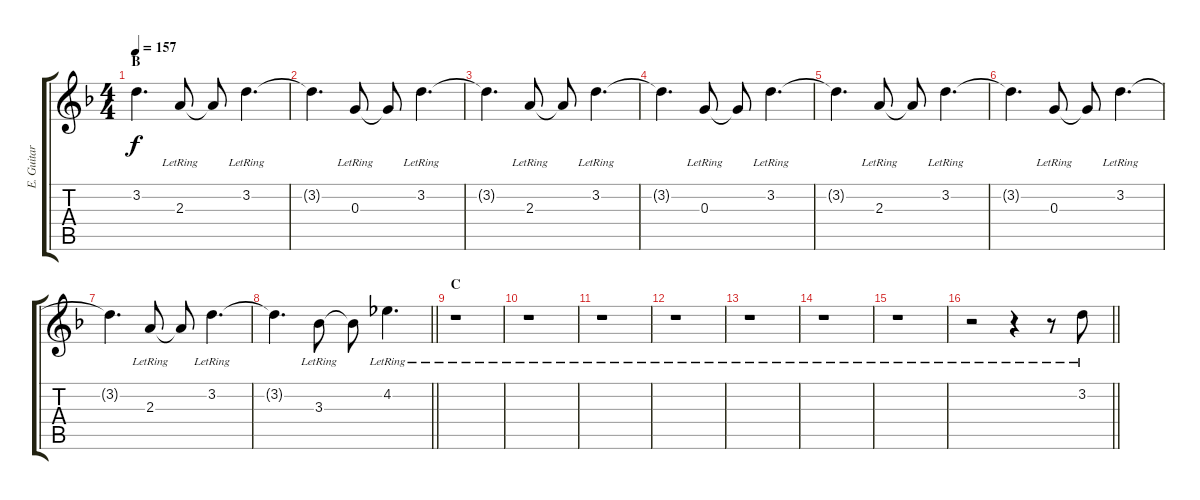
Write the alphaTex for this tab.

\track ("E. Guitar IV" "E. Guitar ") {instrument electricguitarjazz}
\staff {score tabs}
\tuning (E4 B3 G3 D3 A2 E2) {hide}
\ts (4 4)
\section ("" "B")
\tempo 157
\clef g2
\ks f
3.2{t}.4{d dy f} 2.3{lr}.8 2.3{t}.8 3.2{lr}.4{d} |
3.2{t}.4{d} 0.3{lr}.8 0.3{t}.8 3.2{lr}.4{d} |
3.2{t}.4{d} 2.3{lr}.8 2.3{t}.8 3.2{lr}.4{d} |
3.2{t}.4{d} 0.3{lr}.8 0.3{t}.8 3.2{lr}.4{d} |
3.2{t}.4{d} 2.3{lr}.8 2.3{t}.8 3.2{lr}.4{d} |
3.2{t}.4{d} 0.3{lr}.8 0.3{t}.8 3.2{lr}.4{d} |
3.2{t}.4{d} 2.3{lr}.8 2.3{t}.8 3.2{lr}.4{d} |
\barLineRight lightlight
3.2{t}.4{d} 3.3{lr}.8 3.3{t}.8 4.2{lr}.4{d} |
\section ("" "C")
r.1 |
r.1 |
r.1 |
r.1 |
r.1 |
r.1 |
r.1 |
\barLineRight lightlight
r.2 r.4 r.8 3.2{lr}.8
